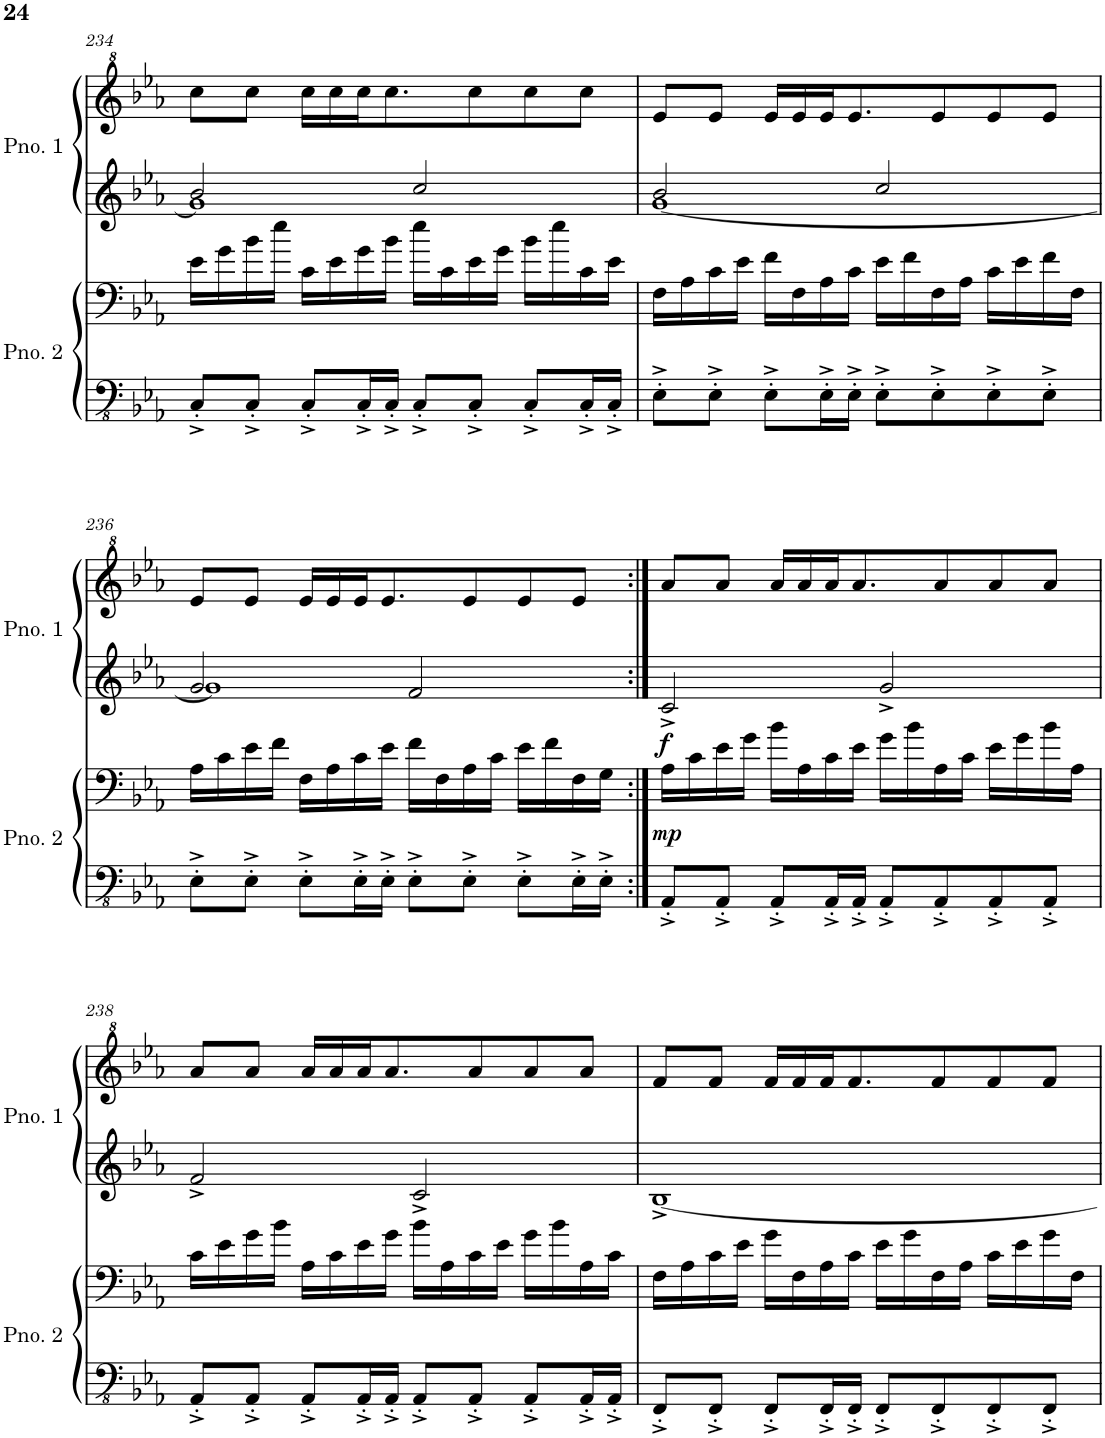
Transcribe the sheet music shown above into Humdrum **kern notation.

**kern	**kern	**dynam	**kern	**kern	**dynam
*part2	*part2	*part2	*part1	*part1	*part1
*staff4	*staff3	*staff3/4	*staff2	*staff1	*staff1/2
*I"Piano 2	*	*	*I"Piano 1	*	*
*I'Pno. 2	*	*	*I'Pno. 1	*	*
!!LO:PB:g=z
*clefFv4	*clefF4	*	*clefG2	*clefG^2	*
*k[b-e-a-]	*k[b-e-a-]	*	*k[b-e-a-]	*k[b-e-a-]	*
*M4/4	*M4/4	*	*M4/4	*M4/4	*
=234	=234	=234	=234	=234	=234
*	*	*	*^	*	*
8CC'^/L	16e-\LL	.	2b-/	1g]	8ccc\L	.
.	16g\	.	.	.	.	.
8CC'^/J	16b-\	.	.	.	8ccc\J	.
.	16ee-\JJ	.	.	.	.	.
8CC'^/L	16c\LL	.	.	.	16ccc\LL	.
.	16e-\	.	.	.	16ccc\	.
16CC'^/L	16g\	.	.	.	16ccc\J	.
16CC'^/JJ	16b-\JJ	.	.	.	8.ccc\	.
8CC'^/L	16ee-\LL	.	2cc/	.	.	.
.	16c\	.	.	.	.	.
8CC'^/J	16e-\	.	.	.	8ccc\	.
.	16g\JJ	.	.	.	.	.
8CC'^/L	16b-\LL	.	.	.	8ccc\	.
.	16ee-\	.	.	.	.	.
16CC'^/L	16c\	.	.	.	8ccc\J	.
16CC'^/JJ	16e-\JJ	.	.	.	.	.
=235	=235	=235	=235	=235	=235	=235
8EE-'^\L	16F\LL	.	2b-/	[1g	8ee-/L	.
.	16A-\	.	.	.	.	.
8EE-'^\J	16c\	.	.	.	8ee-/J	.
.	16e-\JJ	.	.	.	.	.
8EE-'^\L	16f\LL	.	.	.	16ee-/LL	.
.	16F\	.	.	.	16ee-/	.
16EE-'^\L	16A-\	.	.	.	16ee-/J	.
16EE-'^\JJ	16c\JJ	.	.	.	8.ee-/	.
8EE-'^\L	16e-\LL	.	2cc/	.	.	.
.	16f\	.	.	.	.	.
8EE-'^\	16F\	.	.	.	8ee-/	.
.	16A-\JJ	.	.	.	.	.
8EE-'^\	16c\LL	.	.	.	8ee-/	.
.	16e-\	.	.	.	.	.
8EE-'^\J	16f\	.	.	.	8ee-/J	.
.	16F\JJ	.	.	.	.	.
!!LO:LB:g=z
=236	=236	=236	=236	=236	=236	=236
8EE-'^\L	16A-\LL	.	2g/	1g]	8ee-/L	.
.	16c\	.	.	.	.	.
8EE-'^\J	16e-\	.	.	.	8ee-/J	.
.	16f\JJ	.	.	.	.	.
8EE-'^\L	16F\LL	.	.	.	16ee-/LL	.
.	16A-\	.	.	.	16ee-/	.
16EE-'^\L	16c\	.	.	.	16ee-/J	.
16EE-'^\JJ	16e-\JJ	.	.	.	8.ee-/	.
8EE-'^\L	16f\LL	.	2f/	.	.	.
.	16F\	.	.	.	.	.
8EE-'^\J	16A-\	.	.	.	8ee-/	.
.	16c\JJ	.	.	.	.	.
8EE-'^\L	16e-\LL	.	.	.	8ee-/	.
.	16f\	.	.	.	.	.
16EE-'^\L	16F\	.	.	.	8ee-/J	.
16EE-'^\JJ	16G\JJ	.	.	.	.	.
*	*	*	*v	*v	*	*
=237:|!	=237:|!	=237:|!	=237:|!	=237:|!	=237:|!
!	!	!LO:DY:b	!	!	!LO:DY:b=2
8AAA-'^/L	16A-\LL	mp	2c^/	8aa-/L	f
.	16c\	.	.	.	.
8AAA-'^/J	16e-\	.	.	8aa-/J	.
.	16g\JJ	.	.	.	.
8AAA-'^/L	16b-\LL	.	.	16aa-/LL	.
.	16A-\	.	.	16aa-/	.
16AAA-'^/L	16c\	.	.	16aa-/J	.
16AAA-'^/JJ	16e-\JJ	.	.	8.aa-/	.
8AAA-'^/L	16g\LL	.	2g^/	.	.
.	16b-\	.	.	.	.
8AAA-'^/	16A-\	.	.	8aa-/	.
.	16c\JJ	.	.	.	.
8AAA-'^/	16e-\LL	.	.	8aa-/	.
.	16g\	.	.	.	.
8AAA-'^/J	16b-\	.	.	8aa-/J	.
.	16A-\JJ	.	.	.	.
!!LO:LB:g=z
=238	=238	=238	=238	=238	=238
8AAA-'^/L	16c\LL	.	2f^/	8aa-/L	.
.	16e-\	.	.	.	.
8AAA-'^/J	16g\	.	.	8aa-/J	.
.	16b-\JJ	.	.	.	.
8AAA-'^/L	16A-\LL	.	.	16aa-/LL	.
.	16c\	.	.	16aa-/	.
16AAA-'^/L	16e-\	.	.	16aa-/J	.
16AAA-'^/JJ	16g\JJ	.	.	8.aa-/	.
8AAA-'^/L	16b-\LL	.	2c^/	.	.
.	16A-\	.	.	.	.
8AAA-'^/J	16c\	.	.	8aa-/	.
.	16e-\JJ	.	.	.	.
8AAA-'^/L	16g\LL	.	.	8aa-/	.
.	16b-\	.	.	.	.
16AAA-'^/L	16A-\	.	.	8aa-/J	.
16AAA-'^/JJ	16c\JJ	.	.	.	.
=239	=239	=239	=239	=239	=239
8FFF'^/L	16F\LL	.	[1B-^	8ff/L	.
.	16A-\	.	.	.	.
8FFF'^/J	16c\	.	.	8ff/J	.
.	16e-\JJ	.	.	.	.
8FFF'^/L	16g\LL	.	.	16ff/LL	.
.	16F\	.	.	16ff/	.
16FFF'^/L	16A-\	.	.	16ff/J	.
16FFF'^/JJ	16c\JJ	.	.	8.ff/	.
8FFF'^/L	16e-\LL	.	.	.	.
.	16g\	.	.	.	.
8FFF'^/	16F\	.	.	8ff/	.
.	16A-\JJ	.	.	.	.
8FFF'^/	16c\LL	.	.	8ff/	.
.	16e-\	.	.	.	.
8FFF'^/J	16g\	.	.	8ff/J	.
.	16F\JJ	.	.	.	.
=	=	=	=	=	=
*-	*-	*-	*-	*-	*-
